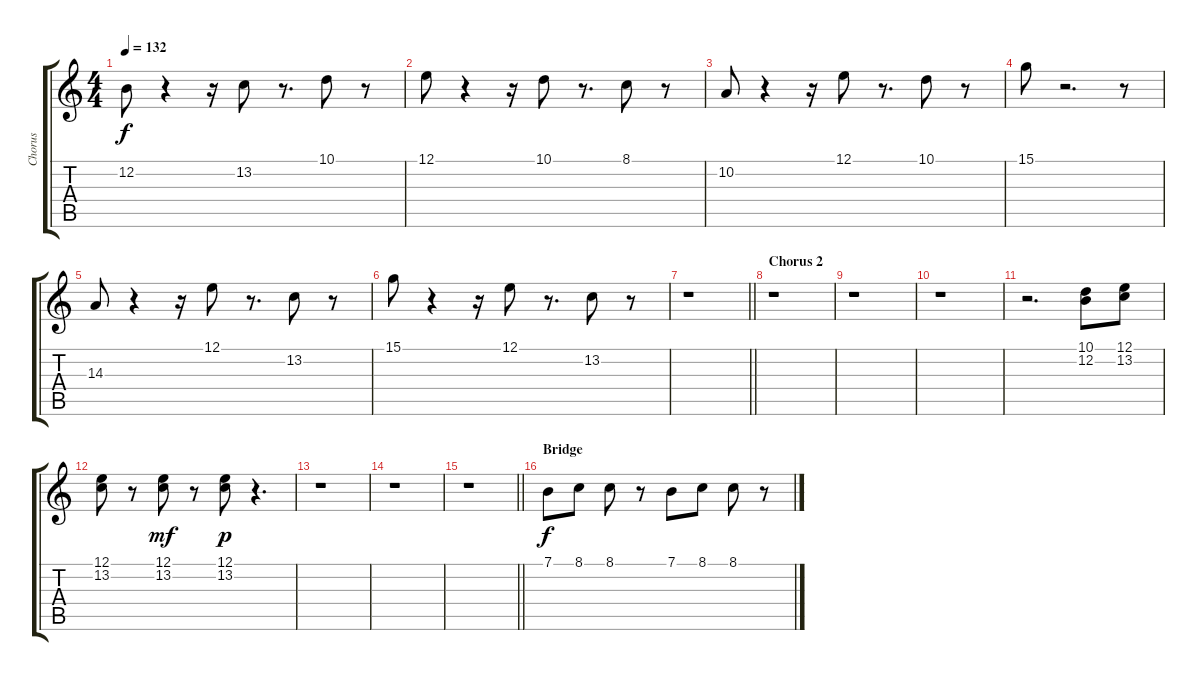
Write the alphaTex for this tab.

\track ("Chorus" "Chorus") {instrument voiceoohs}
\staff {score tabs}
\tuning (E4 B3 G3 D3 A2 E2) {hide}
\ts (4 4)
\tempo 132
\clef g2
\ks c
12.2.8{dy f} r.4 r.16 13.2.8 r.8{d} 10.1.8 r.8 |
12.1.8 r.4 r.16 10.1.8 r.8{d} 8.1.8 r.8 |
10.2.8 r.4 r.16 12.1.8 r.8{d} 10.1.8 r.8 |
15.1.8 r.2{d} r.8 |
14.3.8 r.4 r.16 12.1.8 r.8{d} 13.2.8 r.8 |
15.1.8 r.4 r.16 12.1.8 r.8{d} 13.2.8 r.8 |
\barLineRight lightlight
r.1 |
\section ("" "Chorus 2")
r.1 |
r.1 |
r.1 |
r.2{d} (10.1 12.2).8 (12.1 13.2).8 |
(12.1 13.2).8 r.8 (12.1 13.2).8{dy mf} r.8 (12.1 13.2).8{dy p} r.4{d} |
r.1 |
r.1 |
\barLineRight lightlight
r.1 |
\section ("" "Bridge")
7.1.8{dy f} 8.1.8 8.1.8 r.8 7.1.8 8.1.8 8.1.8 r.8
